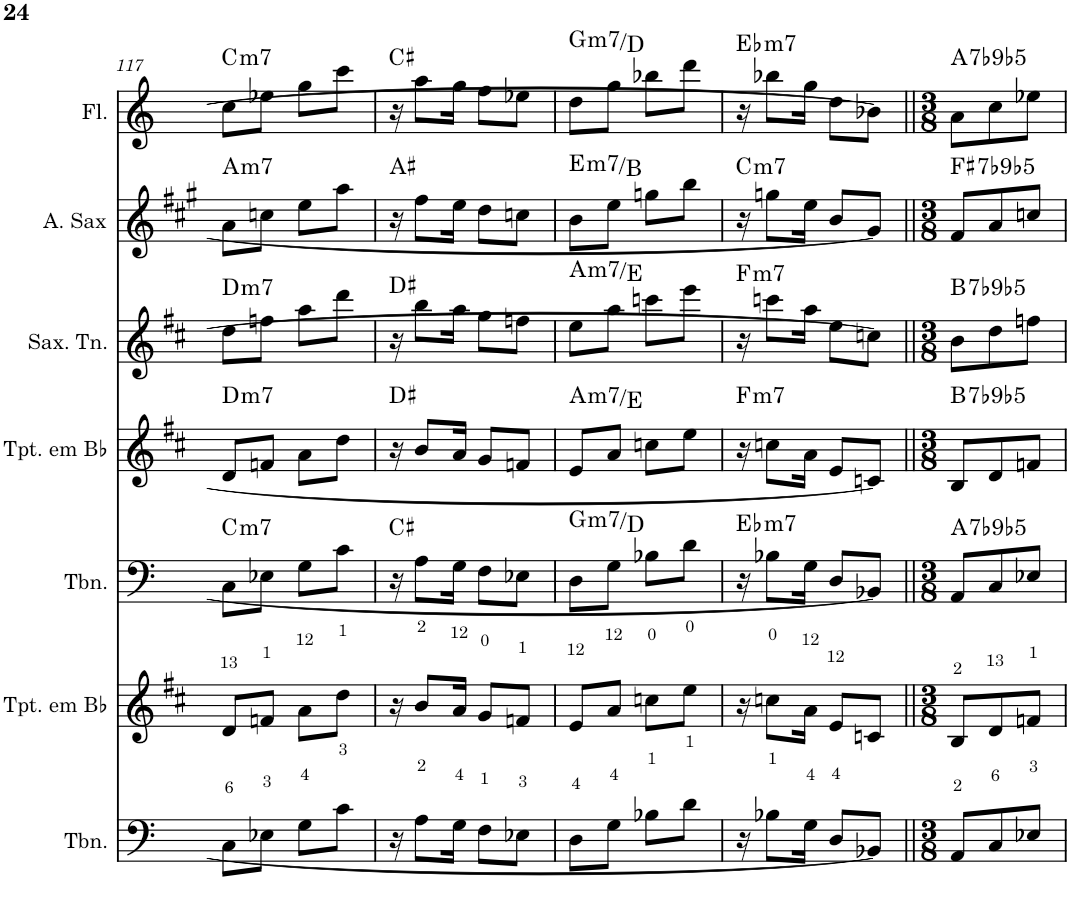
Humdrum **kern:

**kern	**kern	**kern	**harte	**kern	**harte	**kern	**harte	**kern	**harte	**kern	**harte
*part7	*part6	*part5	*part5	*part4	*part4	*part3	*part3	*part2	*part2	*part1	*part1
*staff7	*staff6	*staff5	*	*staff4	*	*staff3	*	*staff2	*	*staff1	*
*I"Trombone	*I"Trompete em Bb	*I"Trombone	*	*I"Trompete em Bb	*	*I"Saxofone Tenor	*	*I"Saxofone Alto	*	*I"Flauta Transversal	*
*I'Tbn.	*I'Tpt. em Bb	*I'Tbn.	*	*I'Tpt. em Bb	*	*I'Sax. Tn.	*	*	*	*I'Fl.	*
!!LO:PB:g=z
*clefF4	*clefG2	*clefF4	*	*clefG2	*	*clefG2	*	*clefG2	*	*clefG2	*
*	*Trd1c2	*	*	*Trd1c2	*	*Trd8c14	*	*Trd5c9	*	*	*
*k[]	*k[f#c#]	*k[]	*	*k[f#c#]	*	*k[f#c#]	*	*k[f#c#g#]	*	*k[]	*
*M4/4	*M4/4	*M4/4	*	*M4/4	*	*M4/4	*	*M4/4	*	*M4/4	*
=117	=117	=117	=117	=117	=117	=117	=117	=117	=117	=117	=117
!	!	!	!LO:H:kt=m7	!	!LO:H:kt=m7	!	!LO:H:kt=m7	!	!LO:H:kt=m7	!	!LO:H:kt=m7
8C\L	8d/L	8C\L	C:min7	8d/L	D:min7	8dd\L	D:min7	8a\L	A:min7	8cc\L	C:min7
8E-X\J	8fn/J	8E-X\J	.	8fn/J	.	8ffn\J	.	8ccn\J	.	8ee-X\J	.
8G\L	8a\L	8G\L	.	8a\L	.	8aa\L	.	8ee\L	.	8gg\L	.
8c\J	8dd\J	8c\J	.	8dd\J	.	8ddd\J	.	8aa\J	.	8ccc\J	.
=118	=118	=118	=118	=118	=118	=118	=118	=118	=118	=118	=118
16r	16r	16r	C#:maj	16r	D#:maj	16r	D#:maj	16r	A#:maj	16r	C#:maj
8A\L	8b/L	8A\L	.	8b/L	.	8bb\L	.	8ff#\L	.	8aa\L	.
16G\Jk	16a/Jk	16G\Jk	.	16a/Jk	.	16aa\Jk	.	16ee\Jk	.	16gg\Jk	.
8F\L	8g/L	8F\L	.	8g/L	.	8gg\L	.	8dd\L	.	8ff\L	.
8E-X\J	8fn/J	8E-X\J	.	8fn/J	.	8ffn\J	.	8ccn\J	.	8ee-X\J	.
=119	=119	=119	=119	=119	=119	=119	=119	=119	=119	=119	=119
!	!	!	!LO:H:kt=m7	!	!LO:H:kt=m7	!	!LO:H:kt=m7	!	!LO:H:kt=m7	!	!LO:H:kt=m7
8D\L	8e/L	8D\L	G:min7/5	8e/L	A:min7/5	8ee\L	A:min7/5	8b\L	E:min7/5	8dd\L	G:min7/5
8G\J	8a/J	8G\J	.	8a/J	.	8aa\J	.	8ee\J	.	8gg\J	.
8B-X\L	8ccn\L	8B-X\L	.	8ccn\L	.	8cccn\L	.	8ggn\L	.	8bb-X\L	.
8d\J	8ee\J	8d\J	.	8ee\J	.	8eee\J	.	8bb\J	.	8ddd\J	.
=120	=120	=120	=120	=120	=120	=120	=120	=120	=120	=120	=120
!	!	!	!LO:H:kt=m7	!	!LO:H:kt=m7	!	!LO:H:kt=m7	!	!LO:H:kt=m7	!	!LO:H:kt=m7
16r	16r	16r	Eb:min7	16r	F:min7	16r	F:min7	16r	C:min7	16r	Eb:min7
8B-X\L	8ccn\L	8B-X\L	.	8ccn\L	.	8cccn\L	.	8ggn\L	.	8bb-X\L	.
16G\Jk	16a\Jk	16G\Jk	.	16a\Jk	.	16aa\Jk	.	16ee\Jk	.	16gg\Jk	.
8D/L	8e/L	8D/L	.	8e/L	.	8ee\L	.	8b/L	.	8dd\L	.
8BB-X/J]	8cn/J	8BB-X/J]	.	8cn/J]	.	8ccn\J]	.	8g/J]	.	8b-X\J]	.
=121||	=121||	=121||	=121||	=121||	=121||	=121||	=121||	=121||	=121||	=121||	=121||
*M3/8	*M3/8	*M3/8	*	*M3/8	*	*M3/8	*	*M3/8	*	*M3/8	*
!	!	!	!LO:H:kt=7	!	!LO:H:kt=7	!	!LO:H:kt=7	!	!LO:H:kt=7	!	!LO:H:kt=7
8AA/L	8B/L	8AA/L	A:(3,b5,b7,b9)	8B/L	B:(3,b5,b7,b9)	8b\L	B:(3,b5,b7,b9)	8f#/L	F#:(3,b5,b7,b9)	8a\L	A:(3,b5,b7,b9)
8C/	8d/	8C/	.	8d/	.	8dd\	.	8a/	.	8cc\	.
8E-X/J	8fn/J	8E-X/J	.	8fn/J	.	8ffn\J	.	8ccn/J	.	8ee-X\J	.
=	=	=	=	=	=	=	=	=	=	=	=
*-	*-	*-	*-	*-	*-	*-	*-	*-	*-	*-	*-
